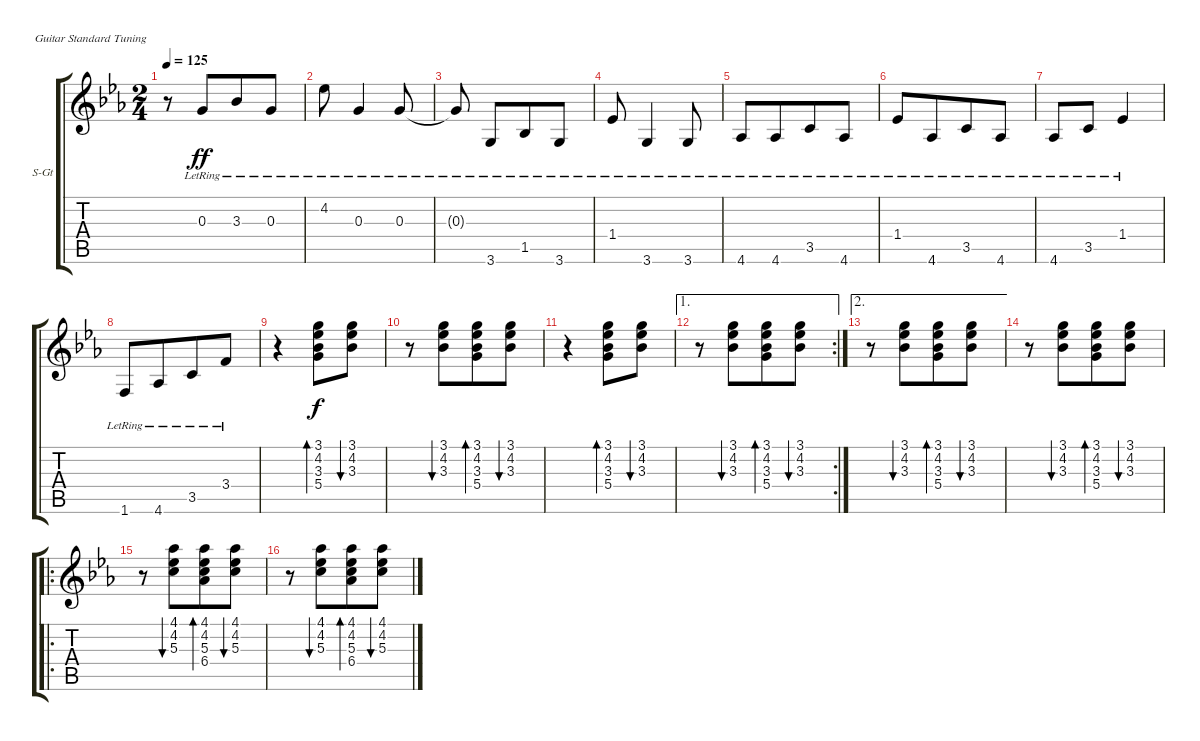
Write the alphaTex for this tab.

\bracketExtendMode groupsimilarinstruments
\firstSystemTrackNameOrientation horizontal
\otherSystemsTrackNameOrientation horizontal
\track ("Гитара 2" "S-Gt") {instrument acousticguitarsteel}
\staff {score tabs}
\tuning (E4 B3 G3 D3 A2 E2)
\ts (2 4)
\tempo 125
\clef g2
\ks cminor
r.8{dy ff beam split} 0.3{lr}.8{beam merge} 3.3{lr}.8 0.3{lr}.8 |
4.2{lr}.8 0.3{lr}.4 0.3{lr}.8 |
0.3{lr t}.8{beam split} 3.6{lr}.8{beam merge} 1.5{lr}.8 3.6{lr}.8 |
1.4{lr}.8 3.6{lr}.4 3.6{lr}.8 |
4.6{lr}.8 4.6{lr}.8{beam merge} 3.5{lr}.8 4.6{lr}.8 |
1.4{lr}.8 4.6{lr}.8{beam merge} 3.5{lr}.8 4.6{lr}.8 |
4.6{lr}.8 3.5{lr}.8 1.4{lr}.4 |
1.6{lr}.8 4.6{lr}.8{beam merge} 3.5{lr}.8 3.4{lr}.8 |
r.4 (3.1 4.2 3.3 5.4).8{bd 60 dy f} (3.1 4.2 3.3).8{bu 60} |
r.8 (3.1 4.2 3.3).8{bu 60 beam merge} (3.1 4.2 3.3 5.4).8{bd 60} (3.1 4.2 3.3).8{bu 60} |
r.4 (3.1 4.2 3.3 5.4).8{bd 60} (3.1 4.2 3.3).8{bu 60} |
\ae 1
\rc 2
r.8 (3.1 4.2 3.3).8{bu 60 beam merge} (3.1 4.2 3.3 5.4).8{bd 60} (3.1 4.2 3.3).8{bu 60} |
\ae 2
r.8 (3.1 4.2 3.3).8{bu 60 beam merge} (3.1 4.2 3.3 5.4).8{bd 60} (3.1 4.2 3.3).8{bu 60} |
r.8 (3.1 4.2 3.3).8{bu 60 beam merge} (3.1 4.2 3.3 5.4).8{bd 60} (3.1 4.2 3.3).8{bu 60} |
\ro
r.8 (4.1 4.2 5.3).8{bu 60 beam merge} (4.1 4.2 5.3 6.4).8{bd 60} (4.1 4.2 5.3).8{bu 60} |
r.8 (4.1 4.2 5.3).8{bu 60 beam merge} (4.1 4.2 5.3 6.4).8{bd 60} (4.1 4.2 5.3).8{bu 60}
